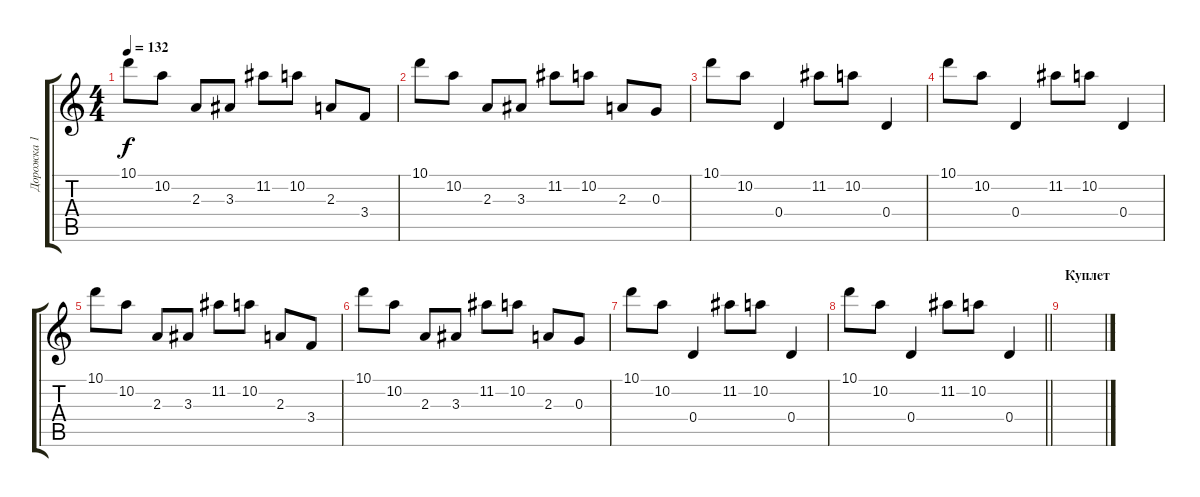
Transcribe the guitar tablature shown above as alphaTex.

\track ("Дорожка 1" "Дорожка 1") {instrument acousticguitarsteel}
\staff {score tabs}
\tuning (E4 B3 G3 D3 A2 E2) {hide}
\ts (4 4)
\tempo 132
\clef g2
\ks c
10.1.8{dy f} 10.2.8 2.3.8 3.3.8 11.2.8 10.2.8 2.3.8 3.4.8 |
10.1.8 10.2.8 2.3.8 3.3.8 11.2.8 10.2.8 2.3.8 0.3.8 |
10.1.8 10.2.8 0.4.4 11.2.8 10.2.8 0.4.4 |
10.1.8 10.2.8 0.4.4 11.2.8 10.2.8 0.4.4 |
10.1.8 10.2.8 2.3.8 3.3.8 11.2.8 10.2.8 2.3.8 3.4.8 |
10.1.8 10.2.8 2.3.8 3.3.8 11.2.8 10.2.8 2.3.8 0.3.8 |
10.1.8 10.2.8 0.4.4 11.2.8 10.2.8 0.4.4 |
\barLineRight lightlight
10.1.8 10.2.8 0.4.4 11.2.8 10.2.8 0.4.4 |
\section ("" "Куплет")
